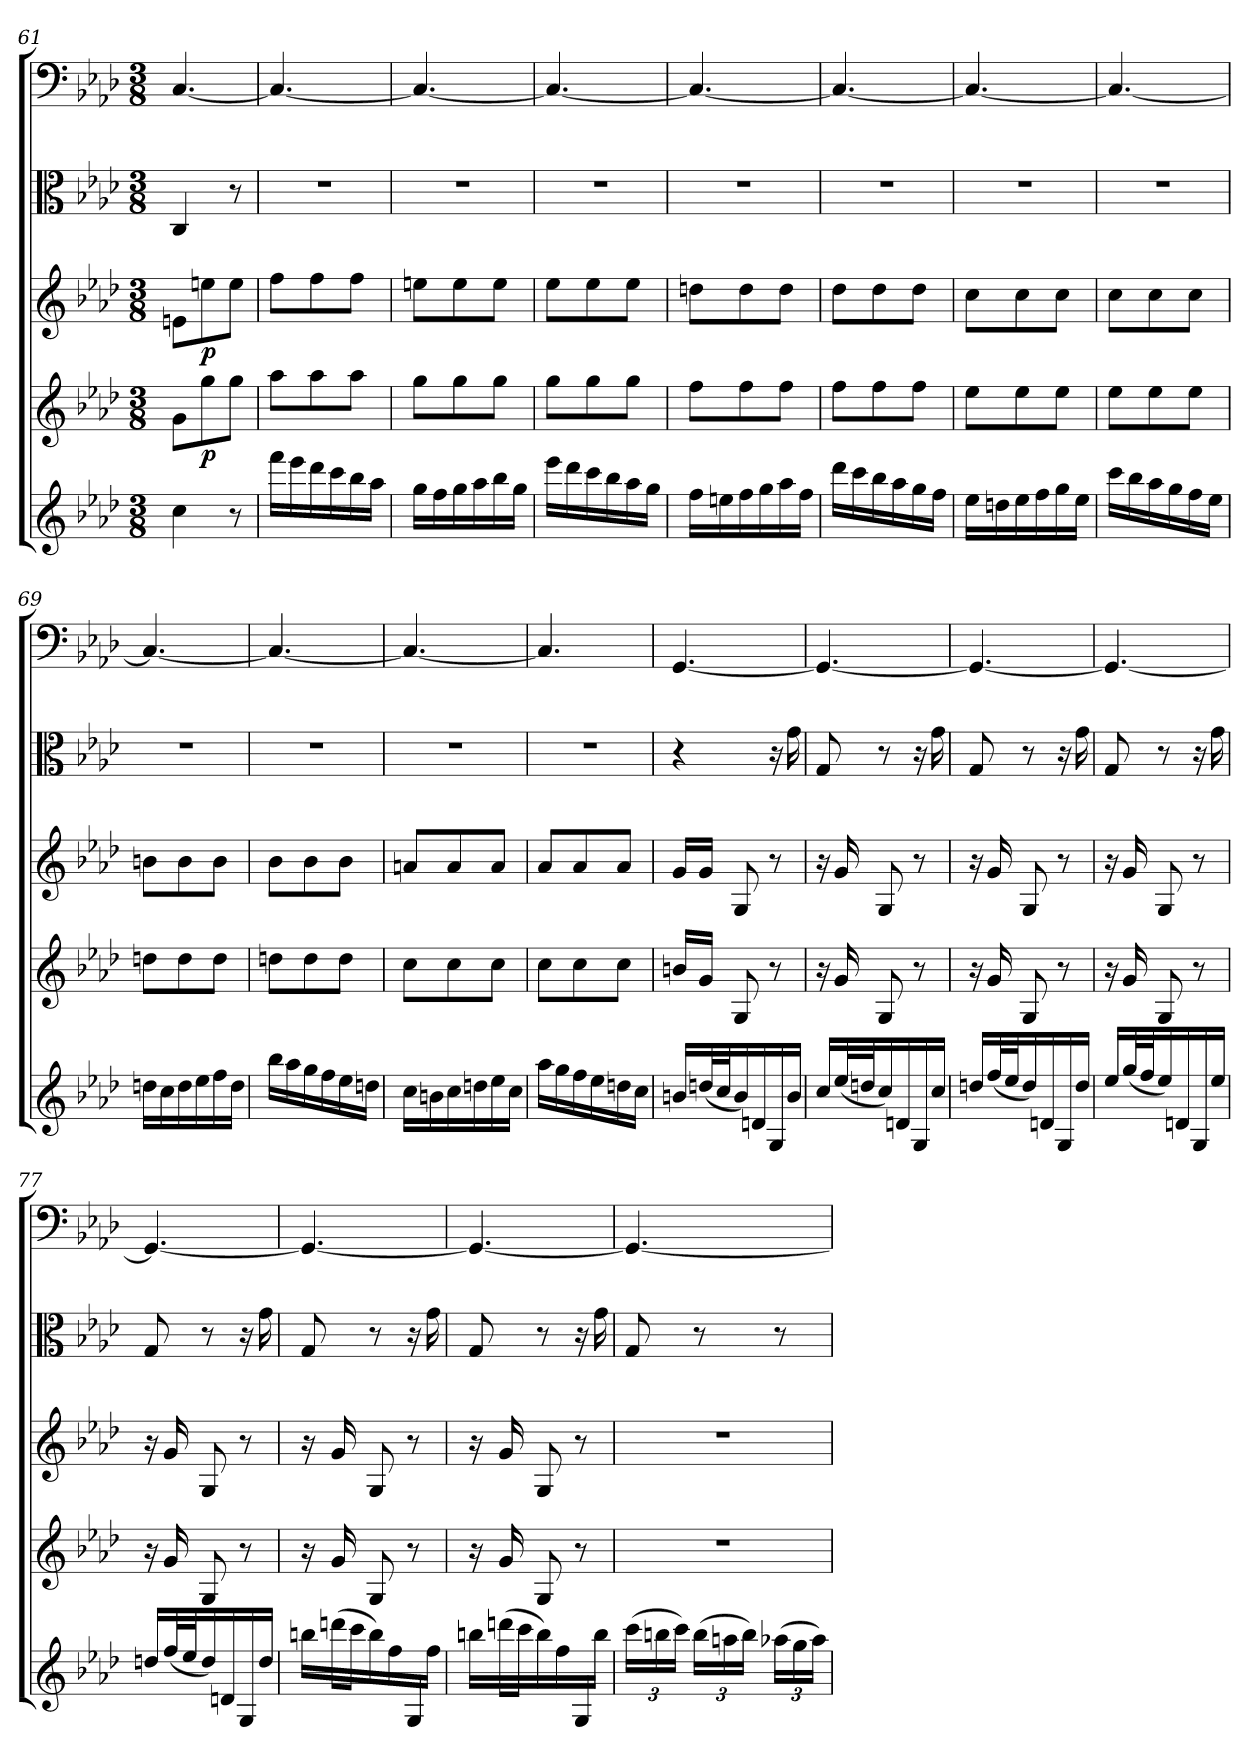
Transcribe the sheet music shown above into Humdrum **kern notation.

**kern	**kern	**dynam	**kern	**dynam	**kern	**kern
*part5	*part4	*part4	*part3	*part3	*part2	*part1
*staff5	*staff4	*staff4	*staff3	*staff3	*staff2	*staff1
*clefG2	*clefG2	*	*clefG2	*	*clefC3	*clefF4
*k[b-e-a-d-]	*k[b-e-a-d-]	*	*k[b-e-a-d-]	*	*k[b-e-a-d-]	*k[b-e-a-d-]
*f:	*f:	*	*f:	*	*f:	*f:
*M3/8	*M3/8	*	*M3/8	*	*M3/8	*M3/8
=61	=61	=61	=61	=61	=61	=61
4cc\	8g\L	.	8en\L	.	4C/	[4.C/
.	8gg\	p	8een\	p	.	.
8r	8gg\J	.	8ee\J	.	8r	.
=62	=62	=62	=62	=62	=62	=62
16fff\LL	8aa-\L	.	8ff\L	.	4.r	4.C/_
16eee-\	.	.	.	.	.	.
16ddd-\	8aa-\	.	8ff\	.	.	.
16ccc\	.	.	.	.	.	.
16bb-\	8aa-\J	.	8ff\J	.	.	.
16aa-\JJ	.	.	.	.	.	.
=63	=63	=63	=63	=63	=63	=63
16gg\LL	8gg\L	.	8een\L	.	4.r	4.C/_
16ff\	.	.	.	.	.	.
16gg\	8gg\	.	8ee\	.	.	.
16aa-\	.	.	.	.	.	.
16bb-\	8gg\J	.	8ee\J	.	.	.
16gg\JJ	.	.	.	.	.	.
=64	=64	=64	=64	=64	=64	=64
16eee-\LL	8gg\L	.	8ee-\L	.	4.r	4.C/_
16ddd-\	.	.	.	.	.	.
16ccc\	8gg\	.	8ee-\	.	.	.
16bb-\	.	.	.	.	.	.
16aa-\	8gg\J	.	8ee-\J	.	.	.
16gg\JJ	.	.	.	.	.	.
=65	=65	=65	=65	=65	=65	=65
16ff\LL	8ff\L	.	8ddn\L	.	4.r	4.C/_
16een\	.	.	.	.	.	.
16ff\	8ff\	.	8dd\	.	.	.
16gg\	.	.	.	.	.	.
16aa-\	8ff\J	.	8dd\J	.	.	.
16ff\JJ	.	.	.	.	.	.
=66	=66	=66	=66	=66	=66	=66
16ddd-\LL	8ff\L	.	8dd-\L	.	4.r	4.C/_
16ccc\	.	.	.	.	.	.
16bb-\	8ff\	.	8dd-\	.	.	.
16aa-\	.	.	.	.	.	.
16gg\	8ff\J	.	8dd-\J	.	.	.
16ff\JJ	.	.	.	.	.	.
=67	=67	=67	=67	=67	=67	=67
16ee-\LL	8ee-\L	.	8cc\L	.	4.r	4.C/_
16ddn\	.	.	.	.	.	.
16ee-\	8ee-\	.	8cc\	.	.	.
16ff\	.	.	.	.	.	.
16gg\	8ee-\J	.	8cc\J	.	.	.
16ee-\JJ	.	.	.	.	.	.
=68	=68	=68	=68	=68	=68	=68
16ccc\LL	8ee-\L	.	8cc\L	.	4.r	4.C/_
16bb-\	.	.	.	.	.	.
16aa-\	8ee-\	.	8cc\	.	.	.
16gg\	.	.	.	.	.	.
16ff\	8ee-\J	.	8cc\J	.	.	.
16ee-\JJ	.	.	.	.	.	.
=69	=69	=69	=69	=69	=69	=69
16ddn\LL	8ddn\L	.	8bn\L	.	4.r	4.C/_
16cc\	.	.	.	.	.	.
16dd\	8dd\	.	8b\	.	.	.
16ee-\	.	.	.	.	.	.
16ff\	8dd\J	.	8b\J	.	.	.
16dd\JJ	.	.	.	.	.	.
=70	=70	=70	=70	=70	=70	=70
16bb-\LL	8ddn\L	.	8b-\L	.	4.r	4.C/_
16aa-\	.	.	.	.	.	.
16gg\	8dd\	.	8b-\	.	.	.
16ff\	.	.	.	.	.	.
16ee-\	8dd\J	.	8b-\J	.	.	.
16ddn\JJ	.	.	.	.	.	.
=71	=71	=71	=71	=71	=71	=71
16cc\LL	8cc\L	.	8an/L	.	4.r	4.C/_
16bn\	.	.	.	.	.	.
16cc\	8cc\	.	8a/	.	.	.
16ddn\	.	.	.	.	.	.
16ee-\	8cc\J	.	8a/J	.	.	.
16cc\JJ	.	.	.	.	.	.
=72	=72	=72	=72	=72	=72	=72
16aa-\LL	8cc\L	.	8a-/L	.	4.r	4.C/]
16gg\	.	.	.	.	.	.
16ff\	8cc\	.	8a-/	.	.	.
16ee-\	.	.	.	.	.	.
16ddn\	8cc\J	.	8a-/J	.	.	.
16cc\JJ	.	.	.	.	.	.
=73	=73	=73	=73	=73	=73	=73
16bn/LL	16bn/LL	.	16g/LL	.	4r	[4.GG/
(32ddn/L	16g/JJ	.	16g/JJ	.	.	.
32cc/J	.	.	.	.	.	.
16b/)	8G/	.	8G/	.	.	.
16dn/	.	.	.	.	.	.
16G/	8r	.	8r	.	16r	.
16b/JJ	.	.	.	.	16g\	.
=74	=74	=74	=74	=74	=74	=74
16cc/LL	16r	.	16r	.	8G/	4.GG/_
(32ee-/L	16g/	.	16g/	.	.	.
32ddn/J	.	.	.	.	.	.
16cc/)	8G/	.	8G/	.	8r	.
16dn/	.	.	.	.	.	.
16G/	8r	.	8r	.	16r	.
16cc/JJ	.	.	.	.	16g\	.
=75	=75	=75	=75	=75	=75	=75
16ddn/LL	16r	.	16r	.	8G/	4.GG/_
(32ff/L	16g/	.	16g/	.	.	.
32ee-/J	.	.	.	.	.	.
16dd/)	8G/	.	8G/	.	8r	.
16dn/	.	.	.	.	.	.
16G/	8r	.	8r	.	16r	.
16dd/JJ	.	.	.	.	16g\	.
=76	=76	=76	=76	=76	=76	=76
16ee-/LL	16r	.	16r	.	8G/	4.GG/_
(32gg/L	16g/	.	16g/	.	.	.
32ff/J	.	.	.	.	.	.
16ee-/)	8G/	.	8G/	.	8r	.
16dn/	.	.	.	.	.	.
16G/	8r	.	8r	.	16r	.
16ee-/JJ	.	.	.	.	16g\	.
=77	=77	=77	=77	=77	=77	=77
16ddn/LL	16r	.	16r	.	8G/	4.GG/_
(32ff/L	16g/	.	16g/	.	.	.
32ee-/J	.	.	.	.	.	.
16dd/)	8G/	.	8G/	.	8r	.
16dn/	.	.	.	.	.	.
16G/	8r	.	8r	.	16r	.
16dd/JJ	.	.	.	.	16g\	.
=78	=78	=78	=78	=78	=78	=78
16bbn\LL	16r	.	16r	.	8G/	4.GG/_
(32dddn\L	16g/	.	16g/	.	.	.
32ccc\J	.	.	.	.	.	.
16bb\)	8G/	.	8G/	.	8r	.
16ff\	.	.	.	.	.	.
16G/	8r	.	8r	.	16r	.
16ff\JJ	.	.	.	.	16g\	.
=79	=79	=79	=79	=79	=79	=79
16bbn\LL	16r	.	16r	.	8G/	4.GG/_
(32dddn\L	16g/	.	16g/	.	.	.
32ccc\J	.	.	.	.	.	.
16bb\)	8G/	.	8G/	.	8r	.
16ff\	.	.	.	.	.	.
16G/	8r	.	8r	.	16r	.
16bb\JJ	.	.	.	.	16g\	.
=80	=80	=80	=80	=80	=80	=80
(24ccc\LL	4.r	.	4.r	.	8G/	4.GG/_
24bbn\	.	.	.	.	.	.
24ccc\JJ)	.	.	.	.	.	.
(24bb\LL	.	.	.	.	8r	.
24aan\	.	.	.	.	.	.
24bb\JJ)	.	.	.	.	.	.
(24aa-X\LL	.	.	.	.	8r	.
24gg\	.	.	.	.	.	.
24aa-\JJ)	.	.	.	.	.	.
=	=	=	=	=	=	=
*-	*-	*-	*-	*-	*-	*-
